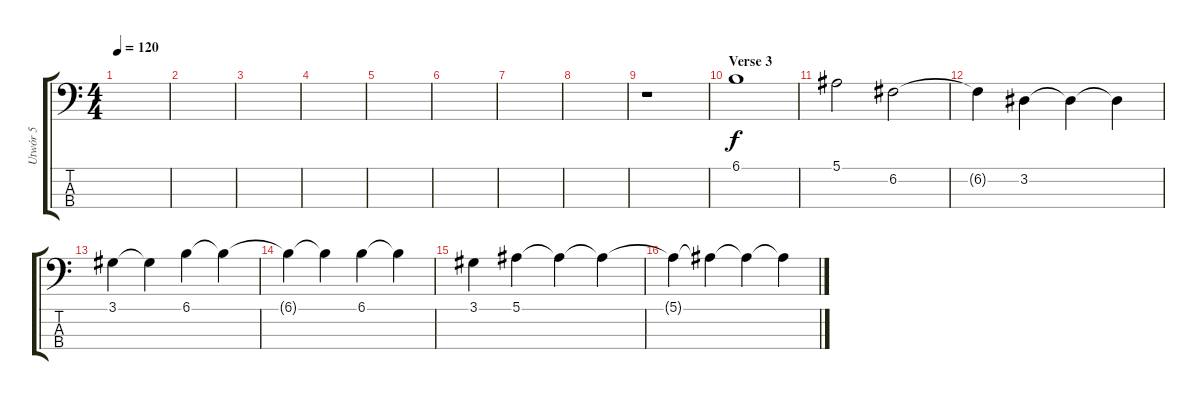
\track ("Utwór 5" "Utwór 5") {instrument electricbassfinger}
\staff {score tabs}
\tuning (F2 C2 G1 D1) {hide}
\ts (4 4)
\tempo 120
\clef f4
\ks c
|
|
|
|
|
|
|
|
r.1 |
\section ("" "Verse 3")
6.1.1 |
5.1.2 6.2.2 |
6.2{t}.4 3.2.4 3.2{t}.4 3.2{t}.4 |
3.1.4 3.1{t}.4 6.1.4 6.1{t}.4 |
6.1{t}.4 6.1{t}.4 6.1.4 6.1{t}.4 |
3.1.4 5.1.4 5.1{t}.4 5.1{t}.4 |
5.1{t}.4 5.1{t}.4 5.1{t}.4 5.1{t}.4
